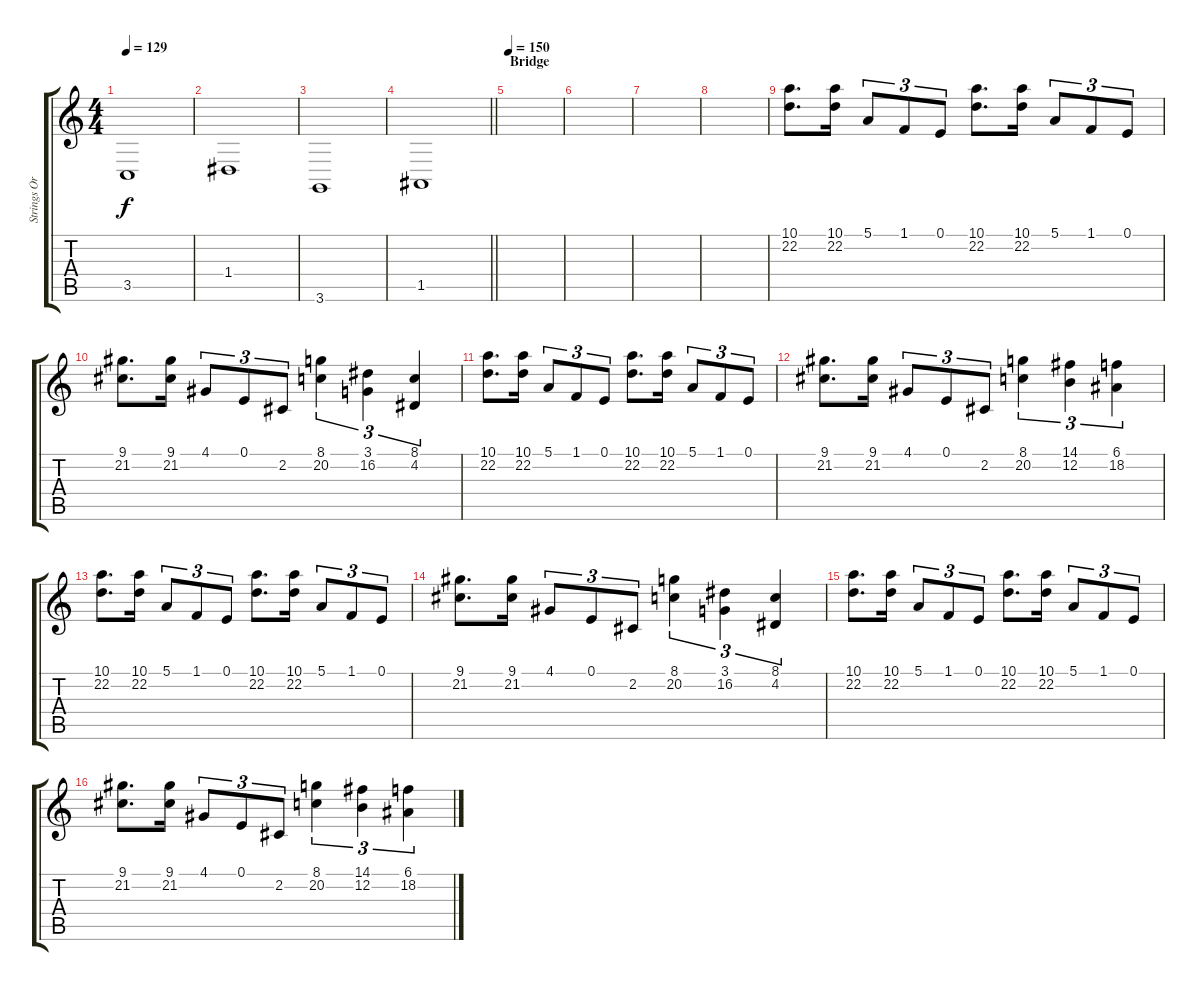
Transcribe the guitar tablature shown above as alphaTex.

\track ("Strings Orchestra" "Strings Or") {instrument stringensemble1}
\staff {score tabs}
\tuning (E4 B3 G3 D3 A2 E2) {hide}
\ts (4 4)
\tempo 129
\clef g2
\ks c
3.5.1{dy f} |
1.4.1 |
3.6.1 |
\barLineRight lightlight
1.5.1 |
\section ("" "Bridge")
\tempo 140
\tempo 150
|
|
|
|
(10.1 22.2).8{d} (10.1 22.2).16 5.1.8{tu (3 2)} 1.1.8{tu (3 2)} 0.1.8{tu (3 2)} (10.1 22.2).8{d} (10.1 22.2).16 5.1.8{tu (3 2)} 1.1.8{tu (3 2)} 0.1.8{tu (3 2)} |
(9.1 21.2).8{d} (9.1 21.2).16 4.1.8{tu (3 2)} 0.1.8{tu (3 2)} 2.2.8{tu (3 2)} (8.1 20.2).4{tu (3 2)} (3.1 16.2).4{tu (3 2)} (8.1 4.2).4{tu (3 2)} |
(10.1 22.2).8{d} (10.1 22.2).16 5.1.8{tu (3 2)} 1.1.8{tu (3 2)} 0.1.8{tu (3 2)} (10.1 22.2).8{d} (10.1 22.2).16 5.1.8{tu (3 2)} 1.1.8{tu (3 2)} 0.1.8{tu (3 2)} |
(9.1 21.2).8{d} (9.1 21.2).16 4.1.8{tu (3 2)} 0.1.8{tu (3 2)} 2.2.8{tu (3 2)} (8.1 20.2).4{tu (3 2)} (14.1 12.2).4{tu (3 2)} (6.1 18.2).4{tu (3 2)} |
(10.1 22.2).8{d} (10.1 22.2).16 5.1.8{tu (3 2)} 1.1.8{tu (3 2)} 0.1.8{tu (3 2)} (10.1 22.2).8{d} (10.1 22.2).16 5.1.8{tu (3 2)} 1.1.8{tu (3 2)} 0.1.8{tu (3 2)} |
(9.1 21.2).8{d} (9.1 21.2).16 4.1.8{tu (3 2)} 0.1.8{tu (3 2)} 2.2.8{tu (3 2)} (8.1 20.2).4{tu (3 2)} (3.1 16.2).4{tu (3 2)} (8.1 4.2).4{tu (3 2)} |
(10.1 22.2).8{d} (10.1 22.2).16 5.1.8{tu (3 2)} 1.1.8{tu (3 2)} 0.1.8{tu (3 2)} (10.1 22.2).8{d} (10.1 22.2).16 5.1.8{tu (3 2)} 1.1.8{tu (3 2)} 0.1.8{tu (3 2)} |
(9.1 21.2).8{d} (9.1 21.2).16 4.1.8{tu (3 2)} 0.1.8{tu (3 2)} 2.2.8{tu (3 2)} (8.1 20.2).4{tu (3 2)} (14.1 12.2).4{tu (3 2)} (6.1 18.2).4{tu (3 2)}
